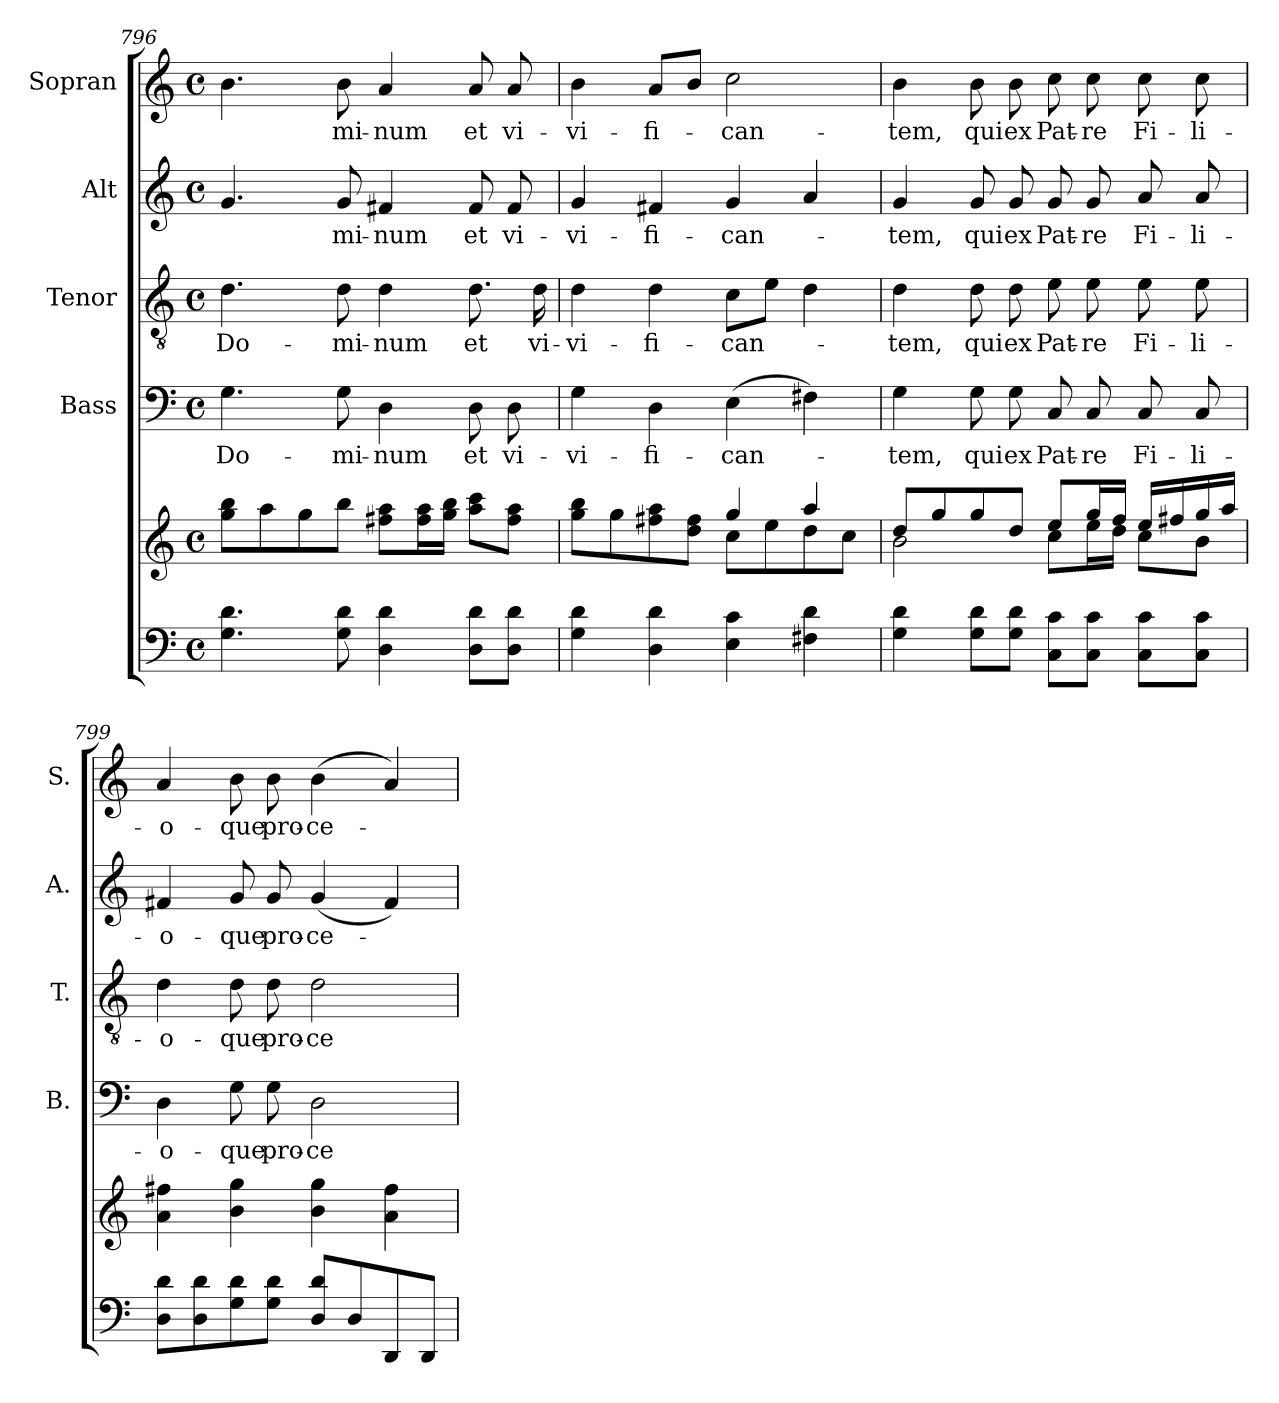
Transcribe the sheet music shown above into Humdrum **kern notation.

**kern	**kern	**kern	**text	**kern	**text	**kern	**text	**kern	**text
*part5	*part5	*part4	*part4	*part3	*part3	*part2	*part2	*part1	*part1
*staff6	*staff5	*staff4	*staff4	*staff3	*staff3	*staff2	*staff2	*staff1	*staff1
*	*	*I"Bass	*	*I"Tenor	*	*I"Alt	*	*I"Sopran	*
*	*	*I'B.	*	*I'T.	*	*I'A.	*	*I'S.	*
*clefF4	*clefG2	*clefF4	*	*clefGv2	*	*clefG2	*	*clefG2	*
*k[]	*k[]	*k[]	*	*k[]	*	*k[]	*	*k[]	*
*C:	*C:	*C:	*	*C:	*	*C:	*	*C:	*
*M4/4	*M4/4	*M4/4	*	*M4/4	*	*M4/4	*	*M4/4	*
*met(c)	*met(c)	*met(c)	*	*met(c)	*	*met(c)	*	*met(c)	*
=796	=796	=796	=796	=796	=796	=796	=796	=796	=796
!	!	!	!LO:LY:b	!	!LO:LY:b	!	!	!	!
4.G\ 4.d\	8gg\ 8bb\L	4.G\	Do-	4.d\	Do-	4.g/	.	4.b\	.
.	8aa\	.	.	.	.	.	.	.	.
.	8gg\	.	.	.	.	.	.	.	.
!	!	!	!LO:LY:b	!	!LO:LY:b	!	!LO:LY:b	!	!LO:LY:b
8G\ 8d\	8bb\J	8G\	-mi-	8d\	-mi-	8g/	-mi-	8b\	-mi-
!	!	!	!LO:LY:b	!	!LO:LY:b	!	!LO:LY:b	!	!LO:LY:b
4D\ 4d\	8ff#X\ 8aa\L	4D\	-num	4d\	-num	4f#X/	-num	4a/	-num
.	16ff#\ 16aa\L	.	.	.	.	.	.	.	.
.	16gg\ 16bb\JJ	.	.	.	.	.	.	.	.
!	!	!	!LO:LY:b	!	!LO:LY:b	!	!LO:LY:b	!	!LO:LY:b
8D\ 8d\L	8aa\ 8ccc\L	8D\	et	8.d\	et	8f#/	et	8a/	et
!	!	!	!LO:LY:b	!	!	!	!LO:LY:b	!	!LO:LY:b
8D\ 8d\J	8ff#\ 8aa\J	8D\	vi-	.	.	8f#/	vi-	8a/	vi-
!	!	!	!	!	!LO:LY:b	!	!	!	!
.	.	.	.	16d\	vi-	.	.	.	.
=797	=797	=797	=797	=797	=797	=797	=797	=797	=797
*	*^	*	*	*	*	*	*	*	*
!	!	!	!	!LO:LY:b	!	!LO:LY:b	!	!LO:LY:b	!	!LO:LY:b
4G\ 4d\	8gg\ 8bb\L	2ryy	4G\	-vi-	4d\	-vi-	4g/	-vi-	4b\	-vi-
.	8gg\	.	.	.	.	.	.	.	.	.
!	!	!	!	!LO:LY:b	!	!LO:LY:b	!	!LO:LY:b	!	!LO:LY:b
4D\ 4d\	8ff#X\ 8aa\	.	4D\	-fi-	4d\	-fi-	4f#X/	-fi-	8a/L	-fi-
.	8dd\ 8ff#\J	.	.	.	.	.	.	.	8b/J	.
!	!	!	!	!LO:LY:b	!	!LO:LY:b	!	!LO:LY:b	!	!LO:LY:b
4E\ 4c\	4gg/	8cc\L	(>4E\	-can-	8c\L	-can-	4g/	-can-	2cc\	-can-
.	.	8ee\	.	.	8e\J	.	.	.	.	.
4F#X\ 4d\	4aa/	8dd\	4F#X\)	.	4d\	.	4a/	.	.	.
.	.	8cc\J	.	.	.	.	.	.	.	.
=798	=798	=798	=798	=798	=798	=798	=798	=798	=798	=798
!	!	!	!	!LO:LY:b	!	!LO:LY:b	!	!LO:LY:b	!	!LO:LY:b
4G\ 4d\	8dd/L	2b\	4G\	-tem,	4d\	-tem,	4g/	-tem,	4b\	-tem,
.	8gg/	.	.	.	.	.	.	.	.	.
!	!	!	!	!LO:LY:b	!	!LO:LY:b	!	!LO:LY:b	!	!LO:LY:b
8G\ 8d\L	8gg/	.	8G\	qui	8d\	qui	8g/	qui	8b\	qui
!	!	!	!	!LO:LY:b	!	!LO:LY:b	!	!LO:LY:b	!	!LO:LY:b
8G\ 8d\J	8dd/J	.	8G\	ex	8d\	ex	8g/	ex	8b\	ex
!	!	!	!	!LO:LY:b	!	!LO:LY:b	!	!LO:LY:b	!	!LO:LY:b
8C\ 8c\L	8ee/L	8cc\L	8C/	Pat-	8e\	Pat-	8g/	Pat-	8cc\	Pat-
!	!	!	!	!LO:LY:b	!	!LO:LY:b	!	!LO:LY:b	!	!LO:LY:b
8C\ 8c\J	16gg/L	16ee\L	8C/	-re	8e\	-re	8g/	-re	8cc\	-re
.	16ff/JJ	16dd\JJ	.	.	.	.	.	.	.	.
!	!	!	!	!LO:LY:b	!	!LO:LY:b	!	!LO:LY:b	!	!LO:LY:b
8C\ 8c\L	16ee/LL	8cc\L	8C/	Fi-	8e\	Fi-	8a/	Fi-	8cc\	Fi-
.	16ff#X/	.	.	.	.	.	.	.	.	.
!	!	!	!	!LO:LY:b	!	!LO:LY:b	!	!LO:LY:b	!	!LO:LY:b
8C\ 8c\J	16gg/	8b\J	8C/	-li-	8e\	-li-	8a/	-li-	8cc\	-li-
.	16aa/JJ	.	.	.	.	.	.	.	.	.
*	*v	*v	*	*	*	*	*	*	*	*
!!LO:LB:g=z
=799	=799	=799	=799	=799	=799	=799	=799	=799	=799
!	!	!	!LO:LY:b	!	!LO:LY:b	!	!LO:LY:b	!	!LO:LY:b
8D\ 8d\L	4a\ 4ff#X\	4D\	-o-	4d\	-o-	4f#X/	-o-	4a/	-o-
8D\ 8d\	.	.	.	.	.	.	.	.	.
!	!	!	!LO:LY:b	!	!LO:LY:b	!	!LO:LY:b	!	!LO:LY:b
8G\ 8d\	4b\ 4gg\	8G\	-que	8d\	-que	8g/	-que	8b\	-que
!	!	!	!LO:LY:b	!	!LO:LY:b	!	!LO:LY:b	!	!LO:LY:b
8G\ 8d\J	.	8G\	pro-	8d\	pro-	8g/	pro-	8b\	pro-
!	!	!	!LO:LY:b	!	!LO:LY:b	!	!LO:LY:b	!	!LO:LY:b
8D/ 8d/L	4b\ 4gg\	2D\	-ce-	2d\	-ce-	(<4g/	-ce-	(>4b\	-ce-
8D/	.	.	.	.	.	.	.	.	.
8DD/	4a\ 4ff#\	.	.	.	.	4f#/)	.	4a/)	.
8DD/J	.	.	.	.	.	.	.	.	.
=	=	=	=	=	=	=	=	=	=
*-	*-	*-	*-	*-	*-	*-	*-	*-	*-
